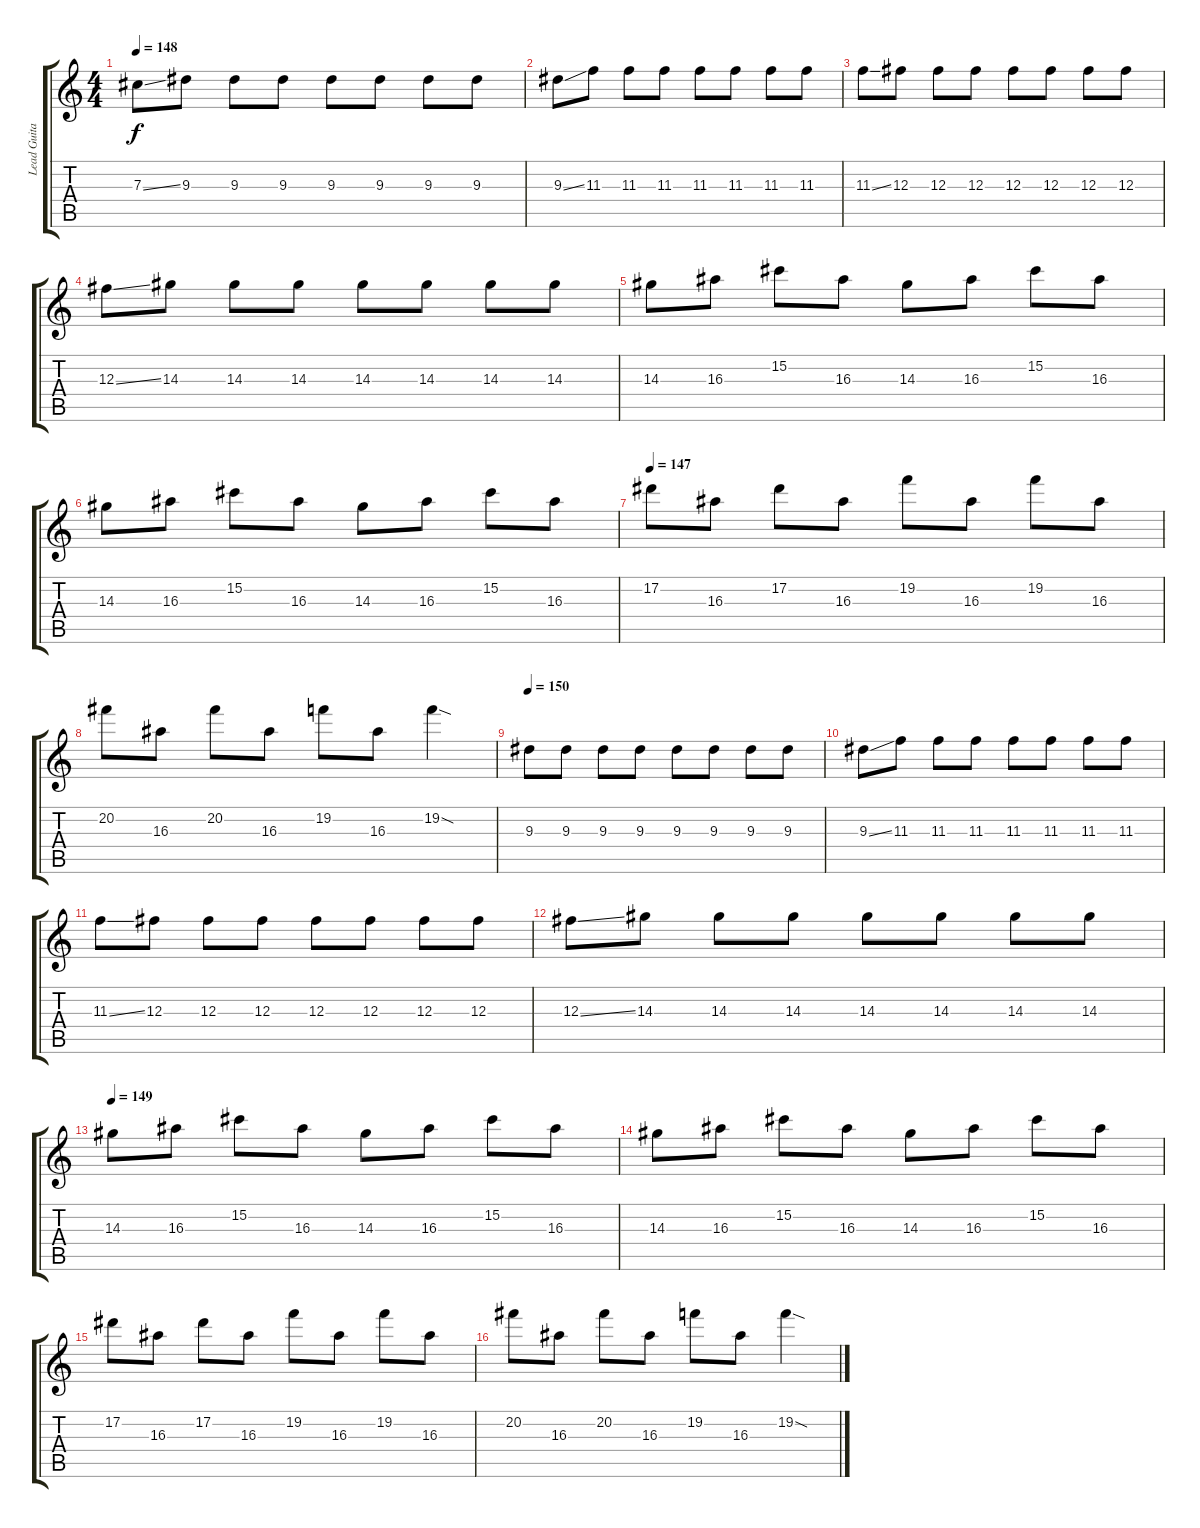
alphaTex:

\track ("Lead Guitar" "Lead Guita") {instrument overdrivenguitar}
\staff {score tabs}
\tuning (Eb4 Bb3 Gb3 Db3 Ab2 Db2) {hide}
\ts (4 4)
\tempo 148
\clef g2
\ks c
7.3{ss}.8{dy f} 9.3.8 9.3.8 9.3.8 9.3.8 9.3.8 9.3.8 9.3.8 |
9.3{ss}.8 11.3.8 11.3.8 11.3.8 11.3.8 11.3.8 11.3.8 11.3.8 |
11.3{ss}.8 12.3.8 12.3.8 12.3.8 12.3.8 12.3.8 12.3.8 12.3.8 |
12.3{ss}.8 14.3.8 14.3.8 14.3.8 14.3.8 14.3.8 14.3.8 14.3.8 |
14.3.8 16.3.8 15.2.8 16.3.8 14.3.8 16.3.8 15.2.8 16.3.8 |
14.3.8 16.3.8 15.2.8 16.3.8 14.3.8 16.3.8 15.2.8 16.3.8 |
\tempo 147
17.2.8 16.3.8 17.2.8 16.3.8 19.2.8 16.3.8 19.2.8 16.3.8 |
20.2.8 16.3.8 20.2.8 16.3.8 19.2.8 16.3.8 19.2{sod}.4 |
\tempo 150
9.3.8 9.3.8 9.3.8 9.3.8 9.3.8 9.3.8 9.3.8 9.3.8 |
9.3{ss}.8 11.3.8 11.3.8 11.3.8 11.3.8 11.3.8 11.3.8 11.3.8 |
11.3{ss}.8 12.3.8 12.3.8 12.3.8 12.3.8 12.3.8 12.3.8 12.3.8 |
12.3{ss}.8 14.3.8 14.3.8 14.3.8 14.3.8 14.3.8 14.3.8 14.3.8 |
\tempo 149
14.3.8 16.3.8 15.2.8 16.3.8 14.3.8 16.3.8 15.2.8 16.3.8 |
14.3.8 16.3.8 15.2.8 16.3.8 14.3.8 16.3.8 15.2.8 16.3.8 |
17.2.8 16.3.8 17.2.8 16.3.8 19.2.8 16.3.8 19.2.8 16.3.8 |
20.2.8 16.3.8 20.2.8 16.3.8 19.2.8 16.3.8 19.2{sod}.4
